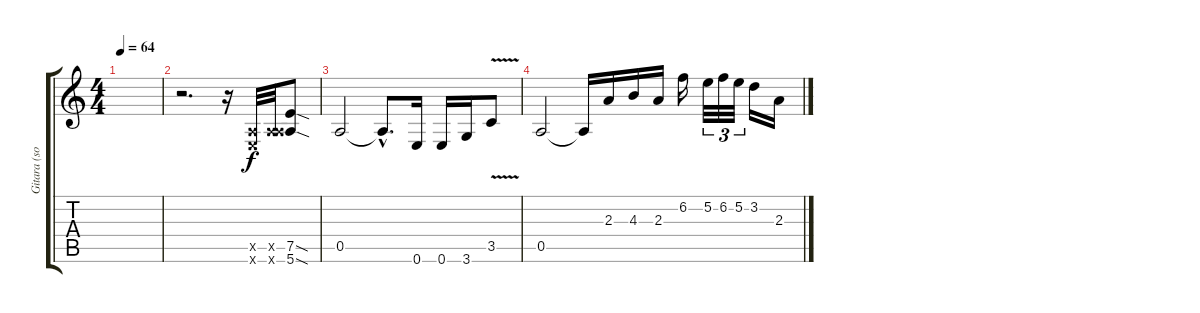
\track ("Gitara (solo)" "Gitara (so") {instrument electricguitarjazz}
\staff {score tabs}
\tuning (E4 B3 G3 D3 A2 E2) {hide}
\ts (4 4)
\tempo 64
\clef g2
\ks c
|
r.2{d} r.16 (0.5{x} 0.6{x}).32 (0.5{x} 5.6{x}).32 (7.5{sod} 5.6{sod}).8 |
0.5.2 0.5{hac t}.8{d} 0.6.16 0.6.16 3.6.16 3.5{v}.8 |
0.5.2 0.5{t}.16 2.3.16 4.3.16 2.3.16 6.2.16 5.2.32{tu (3 2)} 6.2.32{tu (3 2)} 5.2.32{tu (3 2)} 3.2.16 2.3.16
